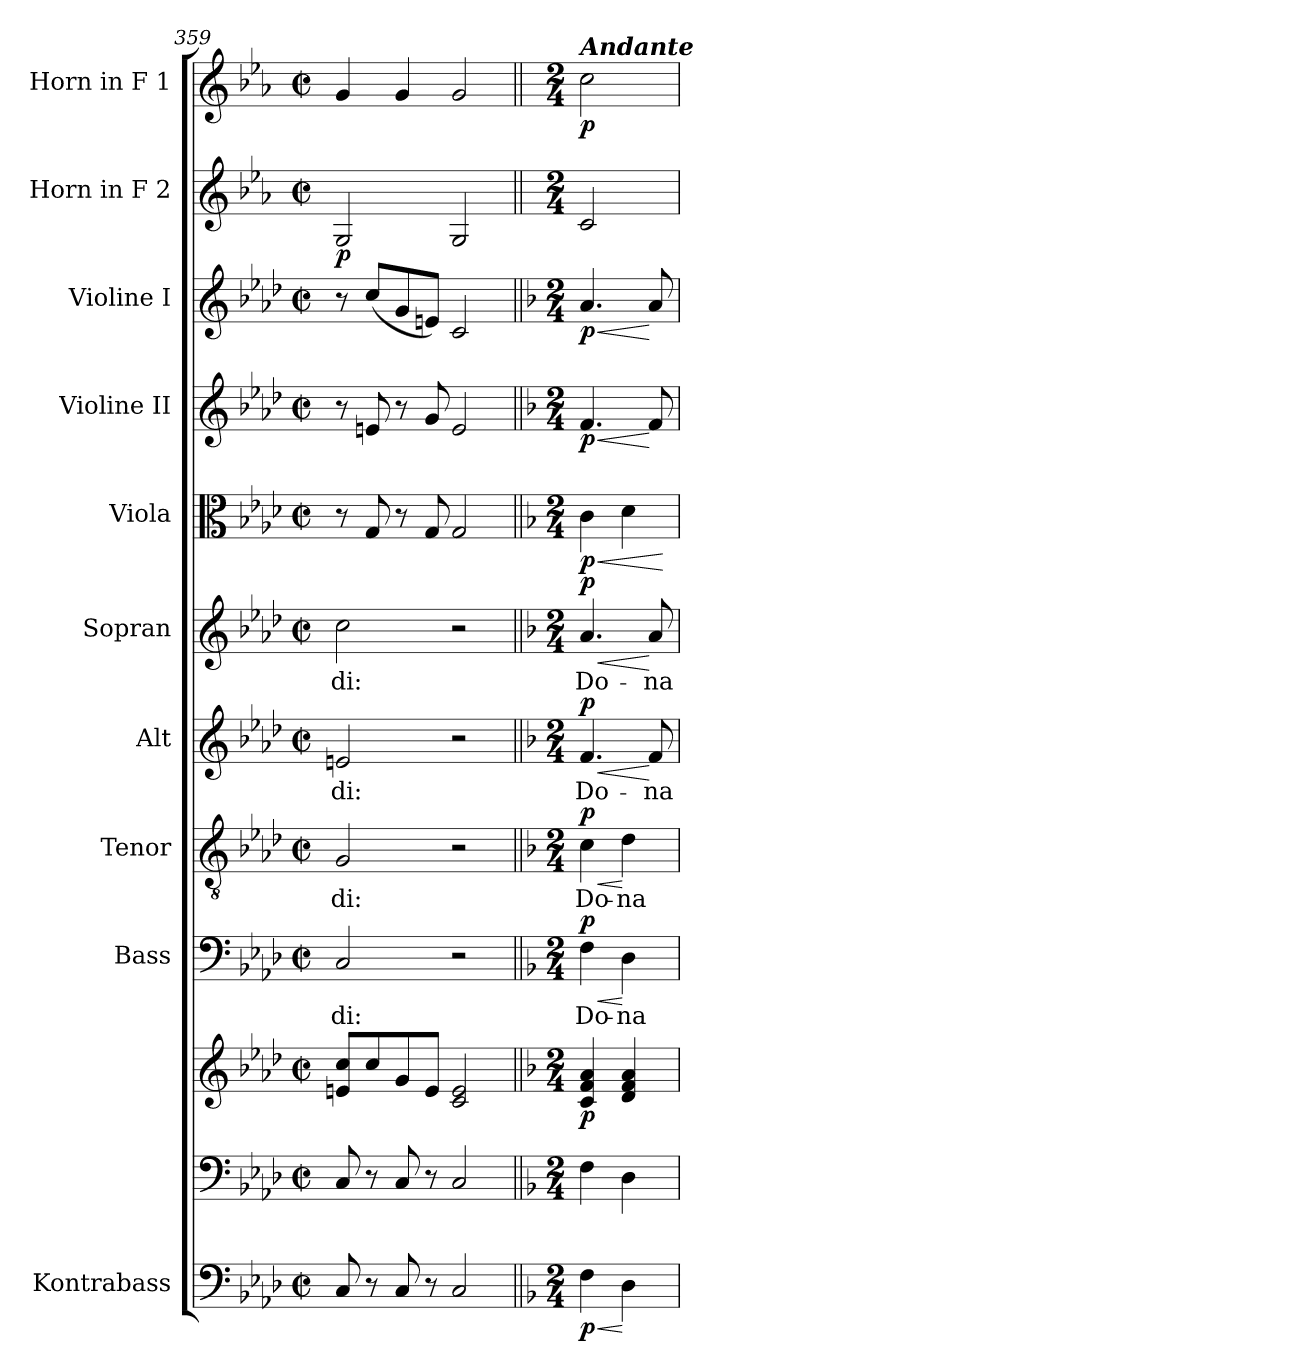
**kern	**dynam	**kern	**kern	**dynam	**kern	**text	**dynam	**kern	**text	**dynam	**kern	**text	**dynam	**kern	**text	**dynam	**kern	**dynam	**kern	**dynam	**kern	**dynam	**kern	**dynam	**kern	**dynam
*part11	*part11	*part10	*part10	*part10	*part9	*part9	*part9	*part8	*part8	*part8	*part7	*part7	*part7	*part6	*part6	*part6	*part5	*part5	*part4	*part4	*part3	*part3	*part2	*part2	*part1	*part1
*staff12	*staff12	*staff11	*staff10	*staff10/11	*staff9	*staff9	*staff9	*staff8	*staff8	*staff8	*staff7	*staff7	*staff7	*staff6	*staff6	*staff6	*staff5	*staff5	*staff4	*staff4	*staff3	*staff3	*staff2	*staff2	*staff1	*staff1
*I"Kontrabass	*	*	*	*	*I"Bass	*	*	*I"Tenor	*	*	*I"Alt	*	*	*I"Sopran	*	*	*I"Viola	*	*I"Violine II	*	*I"Violine I	*	*I"Horn in F 2	*	*I"Horn in F 1	*
*I'Kb.	*	*	*	*	*I'B	*	*	*I'T	*	*	*I'A	*	*	*I'S	*	*	*I'Vla.	*	*I'Vl. II	*	*I'Vl. I	*	*I'Hrn. 2	*	*I'Hrn. 1	*
*clefF4	*	*clefF4	*clefG2	*	*clefF4	*	*	*clefGv2	*	*	*clefG2	*	*	*clefG2	*	*	*clefC3	*	*clefG2	*	*clefG2	*	*clefG2	*	*clefG2	*
*ITrd7c12	*	*	*	*	*	*	*	*	*	*	*	*	*	*	*	*	*	*	*	*	*	*	*ITrd4c7	*	*ITrd4c7	*
*k[b-e-a-d-]	*	*k[b-e-a-d-]	*k[b-e-a-d-]	*	*k[b-e-a-d-]	*	*	*k[b-e-a-d-]	*	*	*k[b-e-a-d-]	*	*	*k[b-e-a-d-]	*	*	*k[b-e-a-d-]	*	*k[b-e-a-d-]	*	*k[b-e-a-d-]	*	*k[b-e-a-d-]	*	*k[b-e-a-d-]	*
*A-:	*	*A-:	*A-:	*	*A-:	*	*	*A-:	*	*	*A-:	*	*	*A-:	*	*	*A-:	*	*A-:	*	*A-:	*	*A-:	*	*A-:	*
*M2/2	*	*M2/2	*M2/2	*	*M2/2	*	*	*M2/2	*	*	*M2/2	*	*	*M2/2	*	*	*M2/2	*	*M2/2	*	*M2/2	*	*M2/2	*	*M2/2	*
*met(c|)	*	*met(c|)	*met(c|)	*	*met(c|)	*	*	*met(c|)	*	*	*met(c|)	*	*	*met(c|)	*	*	*met(c|)	*	*met(c|)	*	*met(c|)	*	*met(c|)	*	*met(c|)	*
=359	=359	=359	=359	=359	=359	=359	=359	=359	=359	=359	=359	=359	=359	=359	=359	=359	=359	=359	=359	=359	=359	=359	=359	=359	=359	=359
!	!	!	!	!	!	!LO:LY:b	!	!	!LO:LY:b	!	!	!LO:LY:b	!	!	!LO:LY:b	!	!	!	!	!	!	!	!	!LO:DY:b	!	!
8CC/	.	8C/	8en/ 8cc/L	.	2C/	-di:	.	2G/	-di:	.	2en/	-di:	.	2cc\	-di:	.	8r	.	8r	.	8r	.	2C/	p	4c/	.
8r	.	8r	8cc/	.	.	.	.	.	.	.	.	.	.	.	.	.	8G/	.	8en/	.	(<8cc/L	.	.	.	.	.
8CC/	.	8C/	8g/	.	.	.	.	.	.	.	.	.	.	.	.	.	8r	.	8r	.	8g/	.	.	.	4c/	.
8r	.	8r	8e/J	.	.	.	.	.	.	.	.	.	.	.	.	.	8G/	.	8g/	.	8en/J)	.	.	.	.	.
2CC/	.	2C/	2c/ 2e/	.	2r	.	.	2r	.	.	2r	.	.	2r	.	.	2G/	.	2e/	.	2c/	.	2C/	.	2c/	.
=360||	=360||	=360||	=360||	=360||	=360||	=360||	=360||	=360||	=360||	=360||	=360||	=360||	=360||	=360||	=360||	=360||	=360||	=360||	=360||	=360||	=360||	=360||	=360||	=360||	=360||	=360||
*k[b-]	*	*k[b-]	*k[b-]	*	*k[b-]	*	*	*k[b-]	*	*	*k[b-]	*	*	*k[b-]	*	*	*k[b-]	*	*k[b-]	*	*k[b-]	*	*k[b-]	*	*k[b-]	*
*F:	*	*F:	*F:	*	*F:	*	*	*F:	*	*	*F:	*	*	*F:	*	*	*F:	*	*F:	*	*F:	*	*F:	*	*F:	*
*M2/4	*	*M2/4	*M2/4	*	*M2/4	*	*	*M2/4	*	*	*M2/4	*	*	*M2/4	*	*	*M2/4	*	*M2/4	*	*M2/4	*	*M2/4	*	*M2/4	*
!	!	!	!	!	!	!	!	!	!	!	!	!	!	!	!	!	!	!	!	!	!	!	!	!	!LO:TX:a:Bi:t=Andante	!
!	!LO:HP:b	!	!	!	!	!LO:LY:b	!LO:HP:b	!	!LO:LY:b	!LO:HP:b	!	!LO:LY:b	!LO:HP:b	!	!LO:LY:b	!LO:HP:b	!	!LO:HP:b	!	!LO:HP:b	!	!LO:HP:b	!	!	!	!
!	!LO:DY:n=1:b	!	!	!LO:DY:b	!	!	!LO:DY:n=1:a	!	!	!LO:DY:n=1:a	!	!	!LO:DY:n=1:a	!	!	!LO:DY:n=1:a	!	!LO:DY:n=1:b	!	!LO:DY:n=1:b	!	!LO:DY:n=1:b	!	!	!	!LO:DY:b
4FF\	< p	4F\	4c/ 4f/ 4a/	p	4F\	Do-	< p	4c\	Do-	< p	4.f/	Do-	< p	4.a/	Do-	< p	4c\	< p	4.f/	< p	4.a/	< p	2F/	.	2f\	p
!	!	!	!	!	!	!LO:LY:b	!	!	!LO:LY:b	!	!	!	!	!	!	!	!	!	!	!	!	!	!	!	!	!
4DD\	[	4D\	4d/ 4f/ 4a/	.	4D\	-na	[	4d\	-na	[	.	.	.	.	.	.	4d\	.	.	.	.	.	.	.	.	.
!	!	!	!	!	!	!	!	!	!	!	!	!LO:LY:b	!	!	!LO:LY:b	!	!	!	!	!	!	!	!	!	!	!
.	.	.	.	.	.	.	.	.	.	.	8f/	-na	[	8a/	-na	[	.	.	8f/	[	8a/	[	.	.	.	.
.	.	.	.	.	.	.	.	.	.	.	.	.	.	.	.	.	.	[	.	.	.	.	.	.	.	.
=	=	=	=	=	=	=	=	=	=	=	=	=	=	=	=	=	=	=	=	=	=	=	=	=	=	=
*-	*-	*-	*-	*-	*-	*-	*-	*-	*-	*-	*-	*-	*-	*-	*-	*-	*-	*-	*-	*-	*-	*-	*-	*-	*-	*-
